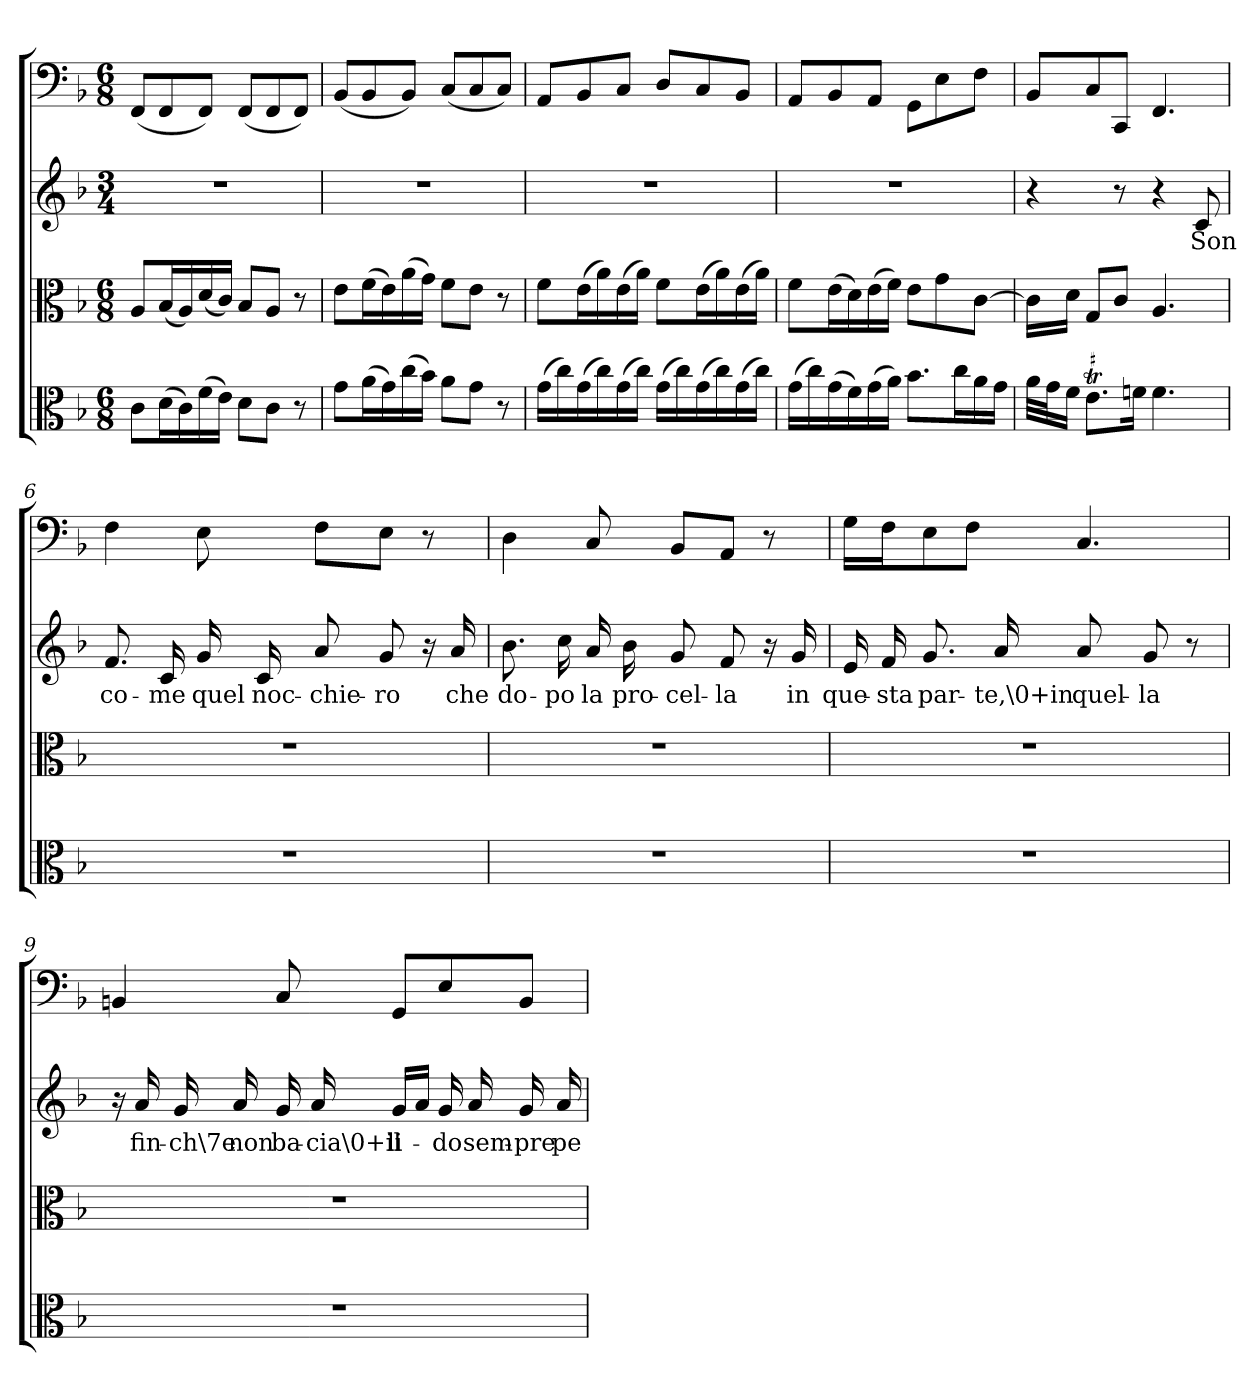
**kern	**kern	**kern	**text	**kern
*part4	*part3	*part2	*part2	*part1
*staff4	*staff3	*staff2	*staff2	*staff1
*clefC3	*clefC3	*clefG2	*	*clefF4
*k[b-]	*k[b-]	*k[b-]	*	*k[b-]
*F:	*F:	*F:	*	*F:
*M6/8	*M6/8	*M3/4	*	*M6/8
=1	=1	=1	=1	=1
8c\L	8A/L	2.r	.	(8FF/L
(16d\L	(16B-/L	.	.	8FF/
16c\)	16A/)	.	.	.
(16f\	(16d/	.	.	8FF/J)
16e\JJ)	16c/JJ)	.	.	.
8d\L	8B-/L	.	.	(8FF/L
8c\J	8A/J	.	.	8FF/
8r	8r	.	.	8FF/J)
=2	=2	=2	=2	=2
8g\L	8e\L	2.r	.	(8BB-/L
(16a\L	(16f\L	.	.	8BB-/
16g\)	16e\)	.	.	.
(16cc\	(16a\	.	.	8BB-/J)
16b-\JJ)	16g\JJ)	.	.	.
8a\L	8f\L	.	.	(8C/L
8g\J	8e\J	.	.	8C/
8r	8r	.	.	8C/J)
=3	=3	=3	=3	=3
(16g\LL	8f\L	2.r	.	8AA/L
16cc\)	.	.	.	.
(16g\	(16e\L	.	.	8BB-/
16cc\)	16a\)	.	.	.
(16g\	(16e\	.	.	8C/J
16cc\JJ)	16a\JJ)	.	.	.
(16g\LL	8f\L	.	.	8D/L
16cc\)	.	.	.	.
(16g\	(16e\L	.	.	8C/
16cc\)	16a\)	.	.	.
(16g\	(16e\	.	.	8BB-/J
16cc\JJ)	16a\JJ)	.	.	.
=4	=4	=4	=4	=4
(16g\LL	8f\L	2.r	.	8AA/L
16cc\)	.	.	.	.
(16g\	(16e\L	.	.	8BB-/
16f\)	16d\)	.	.	.
(16g\	(16e\	.	.	8AA/J
16a\JJ)	16f\JJ)	.	.	.
8.b-\L	8e\L	.	.	8GG\L
.	8g\	.	.	8E\
16cc\L	.	.	.	.
16a\	[8c\J	.	.	8F\J
16g\JJ	.	.	.	.
=5	=5	=5	=5	=5
32a\LLL	16c\LL]	4r	.	8BB-/L
32g\J	.	.	.	.
16f\JJ	16d\JJ	.	.	.
!LO:TR:acc=#	!	!	!	!
8.eT\L	8G/L	.	.	8C/
.	8c/J	8r	.	8CC/J
16fn\Jk	.	.	.	.
4.f\	4.A/	4r	.	4.FF/
.	.	8c/	Son	.
=6	=6	=6	=6	=6
2.r	2.r	8.f/	co-	4F\
.	.	16c/	-me	.
.	.	16g/	quel	8E\
.	.	16c/	noc-	.
.	.	8a/	-chie-	8F\L
.	.	8g/	-ro	8E\J
.	.	16r	.	8r
.	.	16a/	che	.
=7	=7	=7	=7	=7
2.r	2.r	8.b-\	do-	4D\
.	.	16cc\	-po	.
.	.	16a/	la	8C/
.	.	16b-\	pro-	.
.	.	8g/	-cel-	8BB-/L
.	.	8f/	-la	8AA/J
.	.	16r	.	8r
.	.	16g/	in	.
=8	=8	=8	=8	=8
2.r	2.r	16e/	que-	16G\LL
.	.	16f/	-sta	16F\J
.	.	8.g/	par-	8E\
.	.	.	.	8F\J
.	.	16a/	-te,\0+in	.
.	.	8a/	quel-	4.C/
.	.	8g/	-la	.
.	.	8r	.	.
=9	=9	=9	=9	=9
2.r	2.r	16r	.	4BBn/
.	.	16a/	fin-	.
.	.	16g/	-ch\7e	.
.	.	16a/	non	.
.	.	16g/	ba-	8C/
.	.	16a/	-cia\0+il	.
.	.	16g/LL	li-	8GG/L
.	.	16a/JJ	.	.
.	.	16g/	-do	8E/
.	.	16a/	sem-	.
.	.	16g/	-pre	8BB/J
.	.	16a/	pe-	.
=	=	=	=	=
*-	*-	*-	*-	*-
